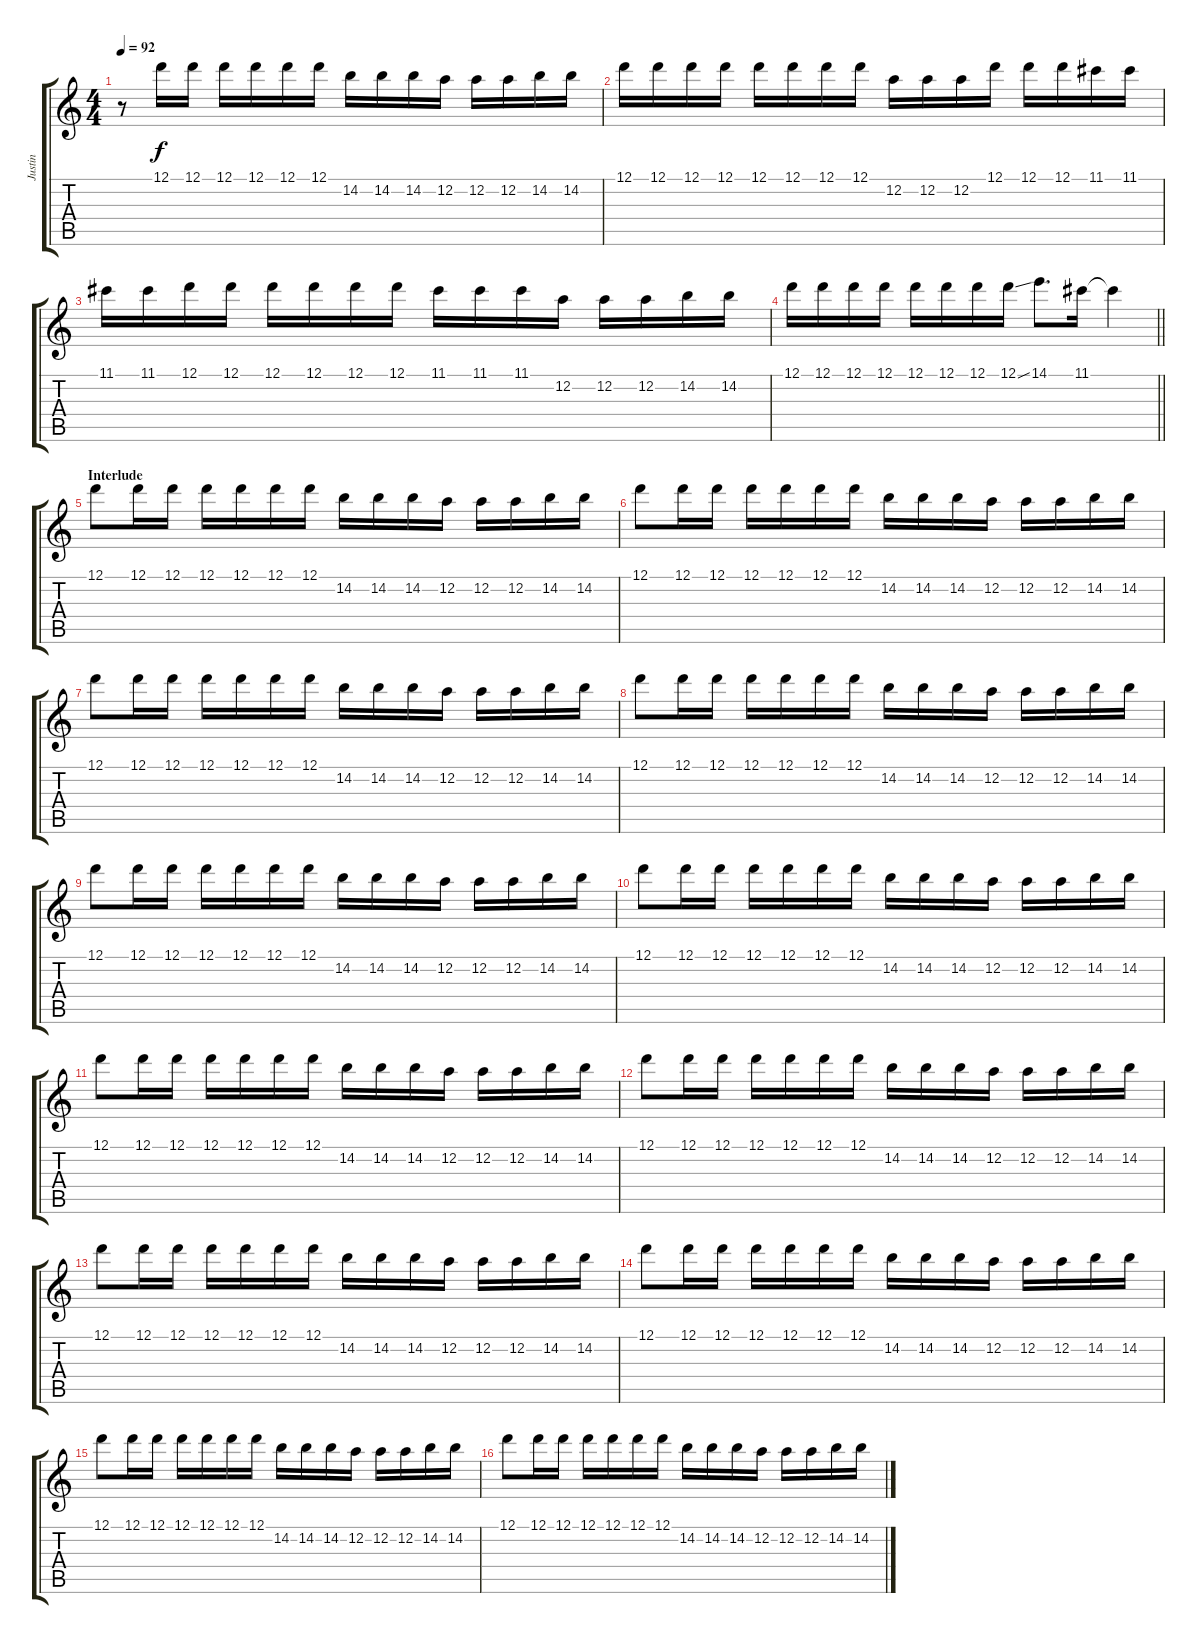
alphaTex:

\track ("Justin" "Justin") {instrument distortionguitar}
\staff {score tabs}
\tuning (D4 A3 F3 C3 G2 D2) {hide}
\ts (4 4)
\tempo 92
\clef g2
\ks c
r.8{dy f} 12.1.16 12.1.16 12.1.16 12.1.16 12.1.16 12.1.16 14.2.16 14.2.16 14.2.16 12.2.16 12.2.16 12.2.16 14.2.16 14.2.16 |
12.1.16 12.1.16 12.1.16 12.1.16 12.1.16 12.1.16 12.1.16 12.1.16 12.2.16 12.2.16 12.2.16 12.1.16 12.1.16 12.1.16 11.1.16 11.1.16 |
11.1.16 11.1.16 12.1.16 12.1.16 12.1.16 12.1.16 12.1.16 12.1.16 11.1.16 11.1.16 11.1.16 12.2.16 12.2.16 12.2.16 14.2.16 14.2.16 |
\barLineRight lightlight
12.1.16 12.1.16 12.1.16 12.1.16 12.1.16 12.1.16 12.1.16 12.1{ss}.16 14.1.8{d} 11.1.16 11.1{t}.4 |
\section ("" "Interlude")
12.1.8{volume 12} 12.1.16 12.1.16 12.1.16 12.1.16 12.1.16 12.1.16 14.2.16 14.2.16 14.2.16 12.2.16 12.2.16 12.2.16 14.2.16 14.2.16 |
12.1.8 12.1.16 12.1.16 12.1.16 12.1.16 12.1.16 12.1.16 14.2.16 14.2.16 14.2.16 12.2.16 12.2.16 12.2.16 14.2.16 14.2.16 |
12.1.8 12.1.16 12.1.16 12.1.16 12.1.16 12.1.16 12.1.16 14.2.16 14.2.16 14.2.16 12.2.16 12.2.16 12.2.16 14.2.16 14.2.16 |
12.1.8 12.1.16 12.1.16 12.1.16 12.1.16 12.1.16 12.1.16 14.2.16 14.2.16 14.2.16 12.2.16 12.2.16 12.2.16 14.2.16 14.2.16 |
12.1.8 12.1.16 12.1.16 12.1.16 12.1.16 12.1.16 12.1.16 14.2.16 14.2.16 14.2.16 12.2.16 12.2.16 12.2.16 14.2.16 14.2.16 |
12.1.8 12.1.16 12.1.16 12.1.16 12.1.16 12.1.16 12.1.16 14.2.16 14.2.16 14.2.16 12.2.16 12.2.16 12.2.16 14.2.16 14.2.16 |
12.1.8 12.1.16 12.1.16 12.1.16 12.1.16 12.1.16 12.1.16 14.2.16 14.2.16 14.2.16 12.2.16 12.2.16 12.2.16 14.2.16 14.2.16 |
12.1.8 12.1.16 12.1.16 12.1.16 12.1.16 12.1.16 12.1.16 14.2.16 14.2.16 14.2.16 12.2.16 12.2.16 12.2.16 14.2.16 14.2.16 |
12.1.8 12.1.16 12.1.16 12.1.16 12.1.16 12.1.16 12.1.16 14.2.16 14.2.16 14.2.16 12.2.16 12.2.16 12.2.16 14.2.16 14.2.16 |
12.1.8 12.1.16 12.1.16 12.1.16 12.1.16 12.1.16 12.1.16 14.2.16 14.2.16 14.2.16 12.2.16 12.2.16 12.2.16 14.2.16 14.2.16 |
12.1.8 12.1.16 12.1.16 12.1.16 12.1.16 12.1.16 12.1.16 14.2.16 14.2.16 14.2.16 12.2.16 12.2.16 12.2.16 14.2.16 14.2.16 |
12.1.8 12.1.16 12.1.16 12.1.16 12.1.16 12.1.16 12.1.16 14.2.16 14.2.16 14.2.16 12.2.16 12.2.16 12.2.16 14.2.16 14.2.16
